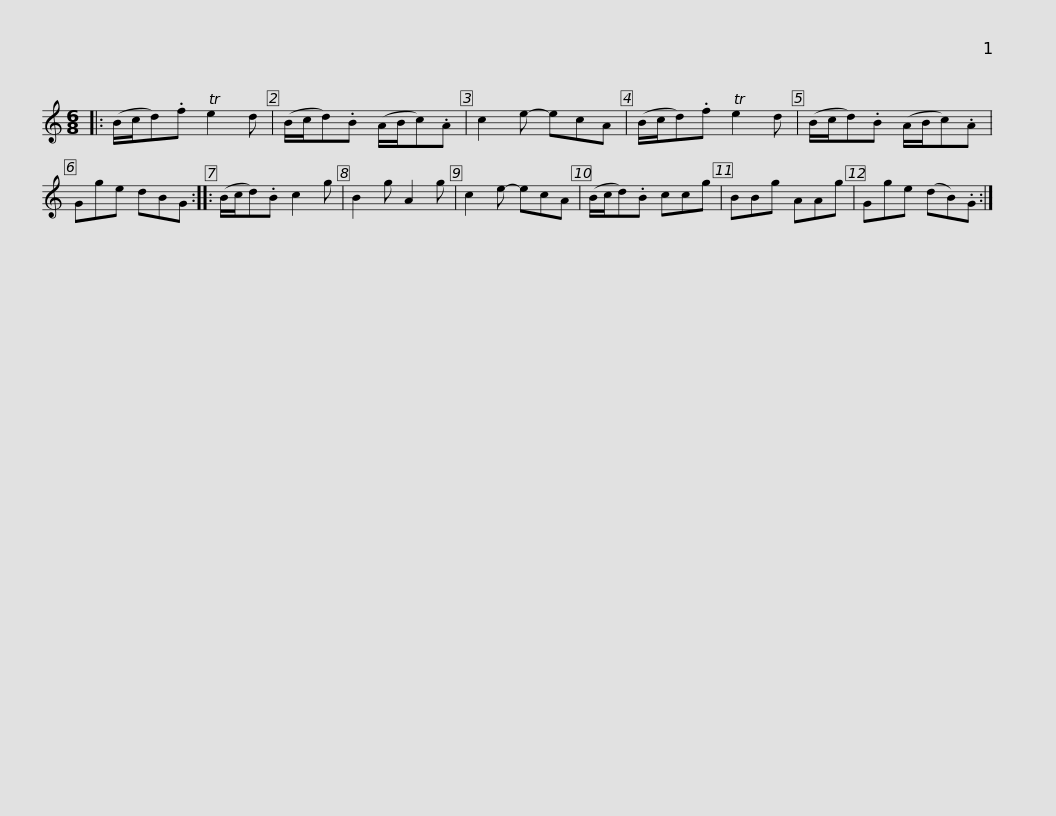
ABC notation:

X:1
L:1/8
M:6/8
I:linebreak $
K:C
V:1 treble
V:1
|: (B/c/d).f Te2 d | (B/c/d).B (A/B/c).A | c2 e- ecA | (B/c/d).f Te2 d | (B/c/d).B (A/B/c).A | %5
 Gge dBG ::$ (B/c/d).B c2 g | B2 g A2 g | c2 e- ecA | (B/c/d).B ccg | %10
 BBg AAg | Gge (dB).G :| %12
